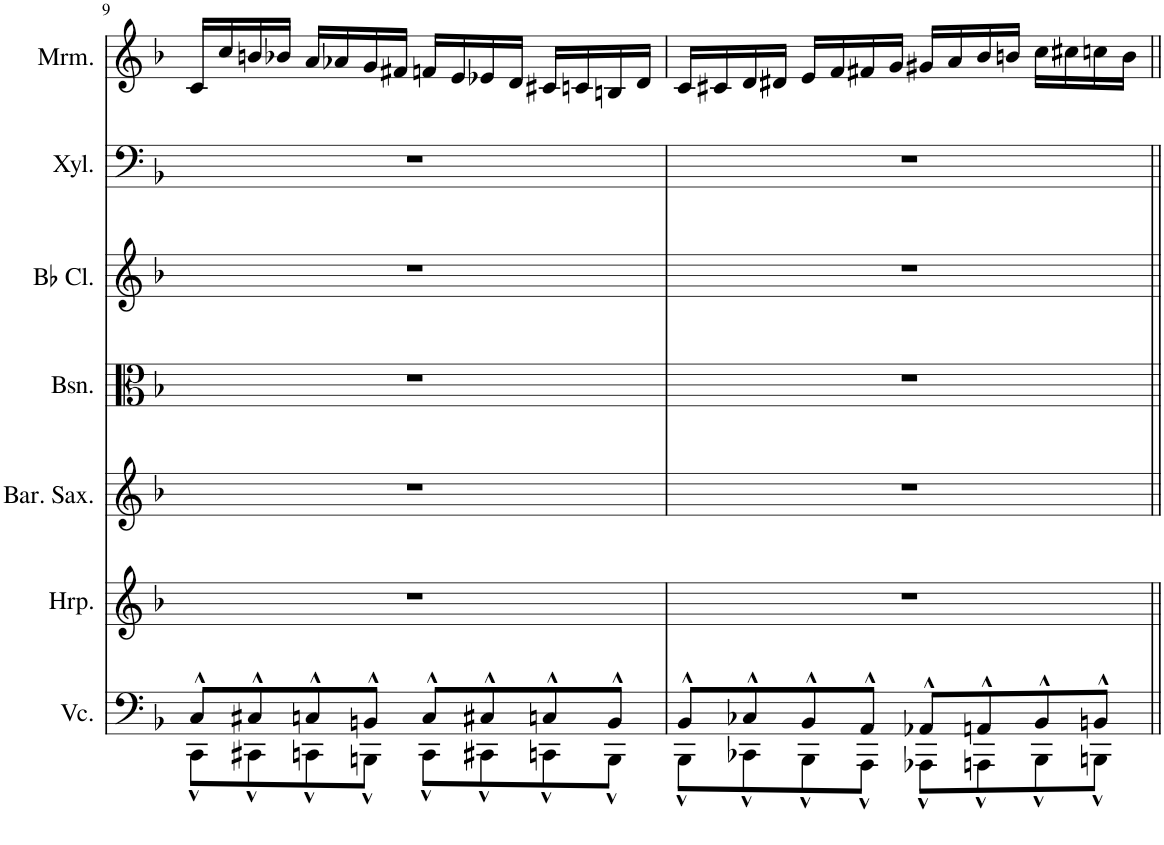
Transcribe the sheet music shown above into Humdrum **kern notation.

**kern	**kern	**kern	**kern	**kern	**kern	**kern
*part7	*part6	*part5	*part4	*part3	*part2	*part1
*staff7	*staff6	*staff5	*staff4	*staff3	*staff2	*staff1
*I"Violoncello	*I"Harp	*I"Baritone Saxophone	*I"Bassoon	*I"Bb Clarinet	*I"Xylophone	*I"Marimba
*I'Vc.	*I'Hrp.	*I'Bar. Sax.	*I'Bsn.	*I'Bb Cl.	*I'Xyl.	*I'Mrm.
!!LO:PB:g=z
*clefF4	*clefG2	*clefG2	*clefC3	*clefG2	*clefF4	*clefG2
*	*Trd8c14	*Trd12c21	*	*Trd1c2	*Trd-7c-12	*
*k[b-]	*k[b-]	*k[b-]	*k[b-]	*k[b-]	*k[b-]	*k[b-]
*M4/4	*M4/4	*M4/4	*M4/4	*M4/4	*M4/4	*M4/4
=9	=9	=9	=9	=9	=9	=9
*^	*	*	*	*	*	*
8C^^/L	8CC^^\L	1r	1r	1r	1r	1r	16c/LL
.	.	.	.	.	.	.	16cc/
8C#X^^/	8CC#X^^\	.	.	.	.	.	16bn/
.	.	.	.	.	.	.	16b-X/JJ
8Cn^^/	8CCn^^\	.	.	.	.	.	16a/LL
.	.	.	.	.	.	.	16a-X/
8BBn^^/J	8BBBn^^\J	.	.	.	.	.	16g/
.	.	.	.	.	.	.	16f#X/JJ
8C^^/L	8CC^^\L	.	.	.	.	.	16fn/LL
.	.	.	.	.	.	.	16e/
8C#X^^/	8CC#X^^\	.	.	.	.	.	16e-X/
.	.	.	.	.	.	.	16d/JJ
8Cn^^/	8CCn^^\	.	.	.	.	.	16c#X/LL
.	.	.	.	.	.	.	16cn/
8BB^^/J	8BBB^^\J	.	.	.	.	.	16Bn/
.	.	.	.	.	.	.	16d/JJ
=10	=10	=10	=10	=10	=10	=10	=10
8BB-^^/L	8BBB-^^\L	1r	1r	1r	1r	1r	16c/LL
.	.	.	.	.	.	.	16c#X/
8C-X^^/	8CC-X^^\	.	.	.	.	.	16d/
.	.	.	.	.	.	.	16d#X/JJ
8BB-^^/	8BBB-^^\	.	.	.	.	.	16e/LL
.	.	.	.	.	.	.	16f/
8AA^^/J	8AAA^^\J	.	.	.	.	.	16f#X/
.	.	.	.	.	.	.	16g/JJ
8AA-X^^/L	8AAA-X^^\L	.	.	.	.	.	16g#X/LL
.	.	.	.	.	.	.	16a/
8AAn^^/	8AAAn^^\	.	.	.	.	.	16b-/
.	.	.	.	.	.	.	16bn/JJ
8BB-^^/	8BBB-^^\	.	.	.	.	.	16cc\LL
.	.	.	.	.	.	.	16cc#X\
8BBn^^/J	8BBBn^^\J	.	.	.	.	.	16ccn\
.	.	.	.	.	.	.	16b\JJ
*v	*v	*	*	*	*	*	*
=||	=||	=||	=||	=||	=||	=||
*-	*-	*-	*-	*-	*-	*-
